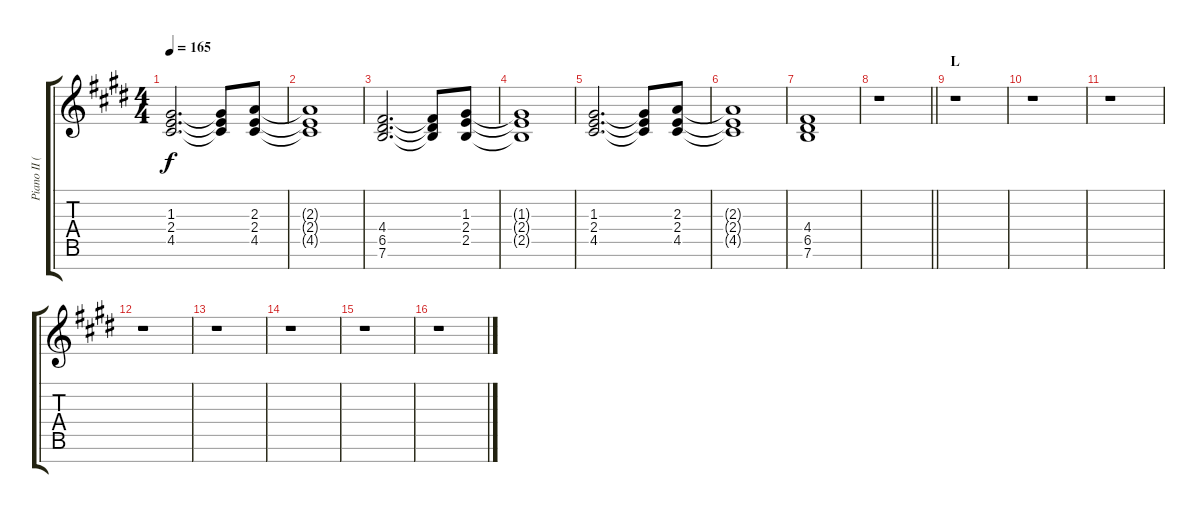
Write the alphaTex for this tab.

\track ("Piano II (Right Hand)" "Piano II (") {instrument acousticgrandpiano}
\staff {score tabs}
\tuning (E5 B4 G4 D4 A3 E3 B2) {hide}
\ts (4 4)
\tempo 165
\clef g2
\ks e
(1.3 2.4 4.5).2{d dy f} (1.3{t} 2.4{t} 4.5{t}).8 (2.3 2.4 4.5).8 |
(2.3{t} 2.4{t} 4.5{t}).1 |
(4.4 6.5 7.6).2{d} (4.4{t} 6.5{t} 7.6{t}).8 (1.3 2.4 2.5).8 |
(1.3{t} 2.4{t} 2.5{t}).1 |
(1.3 2.4 4.5).2{d} (1.3{t} 2.4{t} 4.5{t}).8 (2.3 2.4 4.5).8 |
(2.3{t} 2.4{t} 4.5{t}).1 |
(4.4 6.5 7.6).1 |
\barLineRight lightlight
r.1 |
\section ("" "L")
r.1 |
r.1 |
r.1 |
r.1 |
r.1 |
r.1 |
r.1 |
r.1
